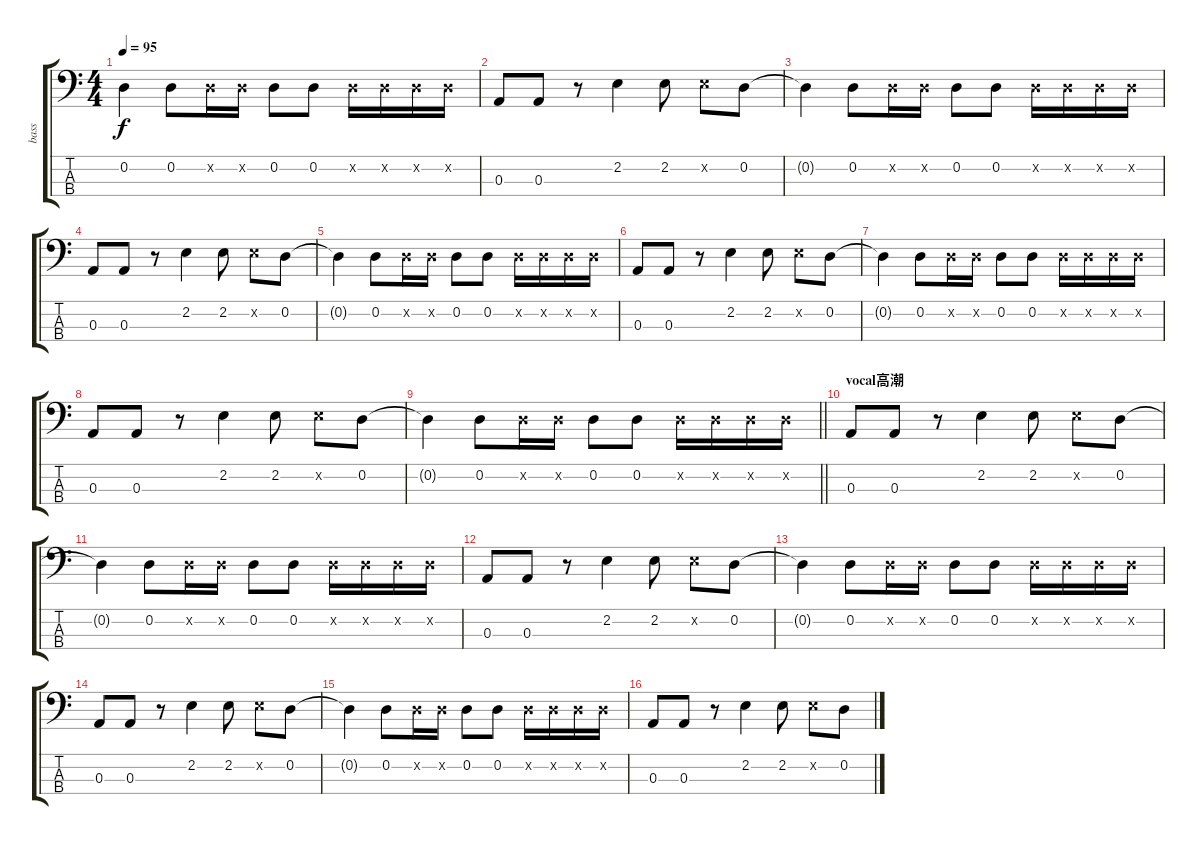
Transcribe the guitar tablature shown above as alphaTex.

\track ("bass" "bass") {instrument electricbassfinger}
\staff {score tabs}
\tuning (G2 D2 A1 E1) {hide}
\ts (4 4)
\tempo 95
\clef f4
\ks c
0.2{t}.4{dy f} 0.2.8 0.2{x}.16 0.2{x}.16 0.2.8 0.2.8 0.2{x}.16 0.2{x}.16 0.2{x}.16 0.2{x}.16 |
0.3.8 0.3.8 r.8 2.2.4 2.2.8 2.2{x}.8 0.2.8 |
0.2{t}.4 0.2.8 0.2{x}.16 0.2{x}.16 0.2.8 0.2.8 0.2{x}.16 0.2{x}.16 0.2{x}.16 0.2{x}.16 |
0.3.8 0.3.8 r.8 2.2.4 2.2.8 2.2{x}.8 0.2.8 |
0.2{t}.4 0.2.8 0.2{x}.16 0.2{x}.16 0.2.8 0.2.8 0.2{x}.16 0.2{x}.16 0.2{x}.16 0.2{x}.16 |
0.3.8 0.3.8 r.8 2.2.4 2.2.8 2.2{x}.8 0.2.8 |
0.2{t}.4 0.2.8 0.2{x}.16 0.2{x}.16 0.2.8 0.2.8 0.2{x}.16 0.2{x}.16 0.2{x}.16 0.2{x}.16 |
0.3.8 0.3.8 r.8 2.2.4 2.2.8 2.2{x}.8 0.2.8 |
\barLineRight lightlight
0.2{t}.4 0.2.8 0.2{x}.16 0.2{x}.16 0.2.8 0.2.8 0.2{x}.16 0.2{x}.16 0.2{x}.16 0.2{x}.16 |
\section ("" "vocal高潮")
0.3.8 0.3.8 r.8 2.2.4 2.2.8 2.2{x}.8 0.2.8 |
0.2{t}.4 0.2.8 0.2{x}.16 0.2{x}.16 0.2.8 0.2.8 0.2{x}.16 0.2{x}.16 0.2{x}.16 0.2{x}.16 |
0.3.8 0.3.8 r.8 2.2.4 2.2.8 2.2{x}.8 0.2.8 |
0.2{t}.4 0.2.8 0.2{x}.16 0.2{x}.16 0.2.8 0.2.8 0.2{x}.16 0.2{x}.16 0.2{x}.16 0.2{x}.16 |
0.3.8 0.3.8 r.8 2.2.4 2.2.8 2.2{x}.8 0.2.8 |
0.2{t}.4 0.2.8 0.2{x}.16 0.2{x}.16 0.2.8 0.2.8 0.2{x}.16 0.2{x}.16 0.2{x}.16 0.2{x}.16 |
0.3.8 0.3.8 r.8 2.2.4 2.2.8 2.2{x}.8 0.2.8
